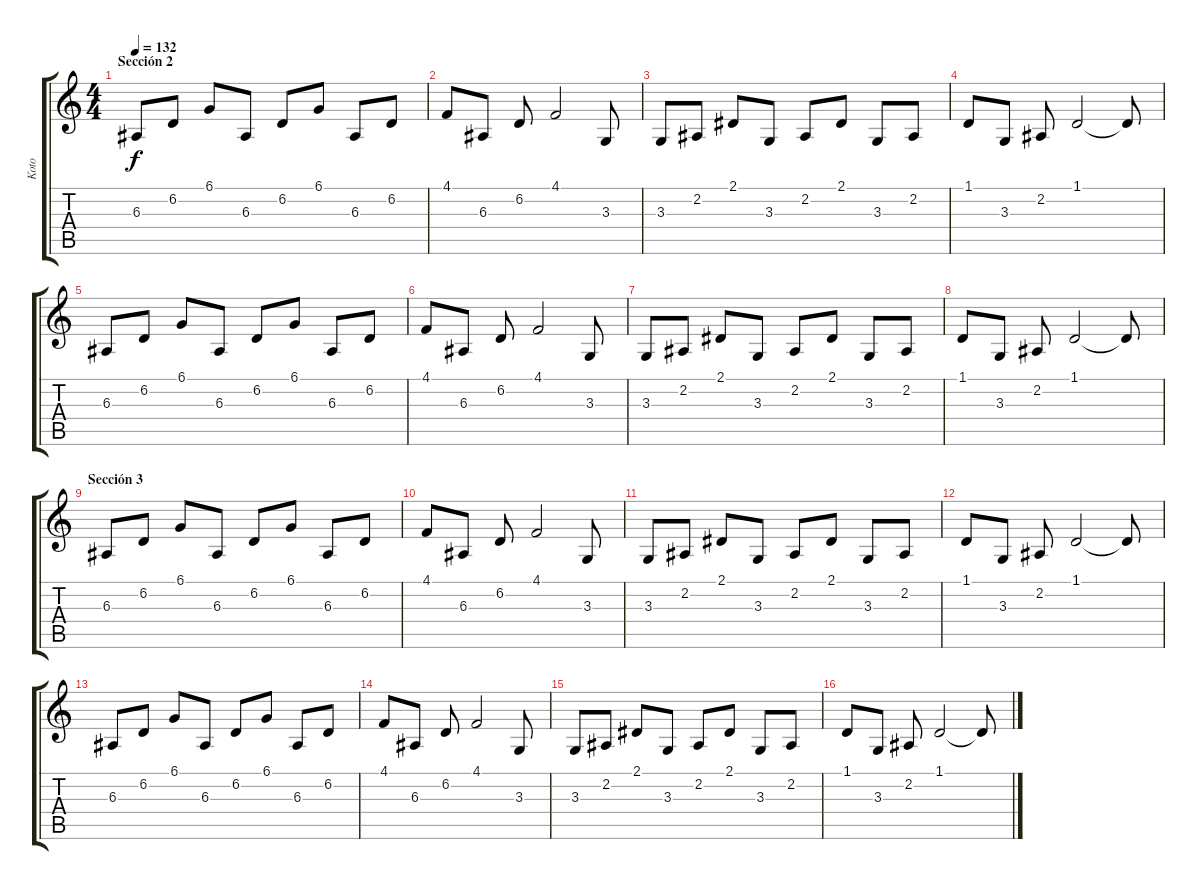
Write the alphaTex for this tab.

\track ("Koto" "Koto") {instrument koto}
\staff {score tabs}
\tuning (Db4 Ab3 E3 B2 Gb2 Db2) {hide}
\ts (4 4)
\section ("" "Sección 2")
\tempo 132
\clef g2
\ks c
6.3.8{dy f} 6.2.8 6.1.8 6.3.8 6.2.8 6.1.8 6.3.8 6.2.8 |
4.1.8 6.3.8 6.2.8 4.1.2 3.3.8 |
3.3.8 2.2.8 2.1.8 3.3.8 2.2.8 2.1.8 3.3.8 2.2.8 |
1.1.8 3.3.8 2.2.8 1.1.2 1.1{t}.8 |
6.3.8 6.2.8 6.1.8 6.3.8 6.2.8 6.1.8 6.3.8 6.2.8 |
4.1.8 6.3.8 6.2.8 4.1.2 3.3.8 |
3.3.8 2.2.8 2.1.8 3.3.8 2.2.8 2.1.8 3.3.8 2.2.8 |
1.1.8 3.3.8 2.2.8 1.1.2 1.1{t}.8 |
\section ("" "Sección 3")
6.3.8 6.2.8 6.1.8 6.3.8 6.2.8 6.1.8 6.3.8 6.2.8 |
4.1.8 6.3.8 6.2.8 4.1.2 3.3.8 |
3.3.8 2.2.8 2.1.8 3.3.8 2.2.8 2.1.8 3.3.8 2.2.8 |
1.1.8 3.3.8 2.2.8 1.1.2 1.1{t}.8 |
6.3.8 6.2.8 6.1.8 6.3.8 6.2.8 6.1.8 6.3.8 6.2.8 |
4.1.8 6.3.8 6.2.8 4.1.2 3.3.8 |
3.3.8 2.2.8 2.1.8 3.3.8 2.2.8 2.1.8 3.3.8 2.2.8 |
1.1.8 3.3.8 2.2.8 1.1.2 1.1{t}.8
